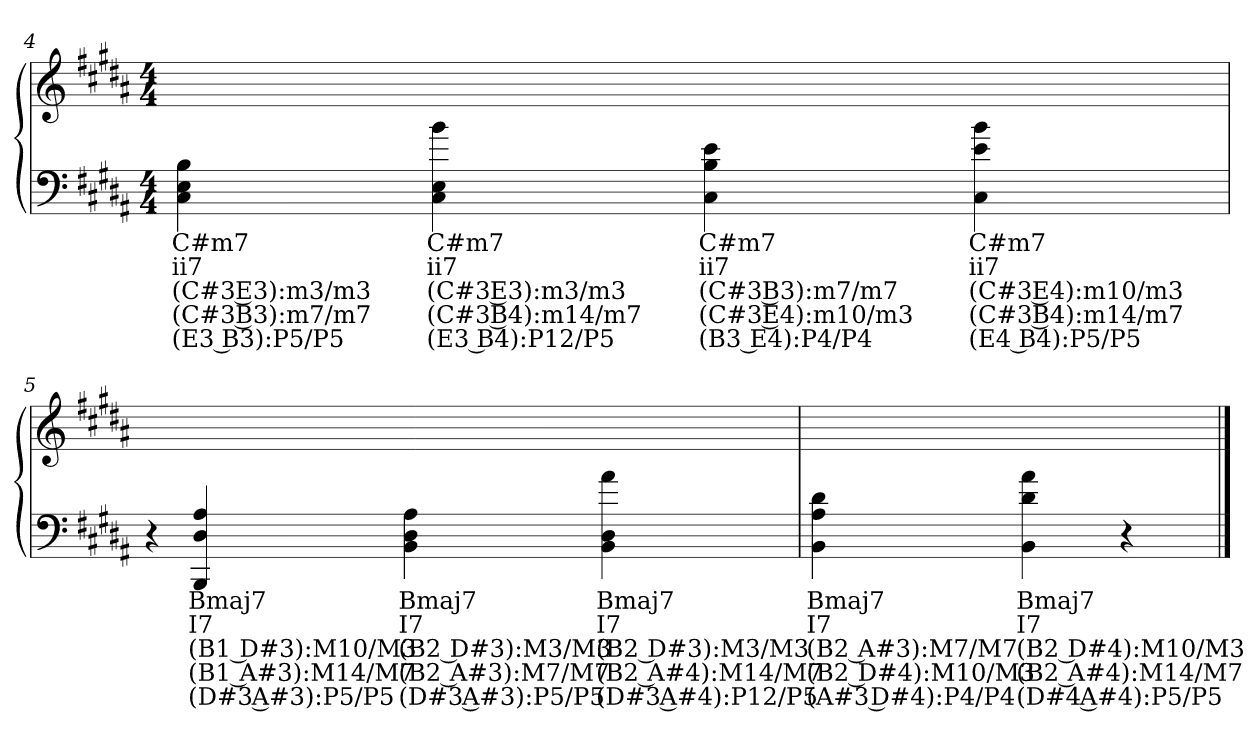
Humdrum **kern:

**kern	**text	**text	**text	**text	**text	**kern
*part2	*part2	*part2	*part2	*part2	*part2	*part1
*staff2	*staff2	*staff2	*staff2	*staff2	*staff2	*staff1
*clefF4	*	*	*	*	*	*clefG2
*k[f#c#g#d#a#]	*	*	*	*	*	*k[f#c#g#d#a#]
*B:	*	*	*	*	*	*B:
*M4/4	*	*	*	*	*	*M4/4
=4	=4	=4	=4	=4	=4	=4
4C# 4E 4B	C#m7	ii7	(C#3 E3):m3/m3	(C#3 B3):m7/m7	(E3 B3):P5/P5	1ryy
4C# 4E 4b	C#m7	ii7	(C#3 E3):m3/m3	(C#3 B4):m14/m7	(E3 B4):P12/P5	.
4C# 4B 4e	C#m7	ii7	(C#3 B3):m7/m7	(C#3 E4):m10/m3	(B3 E4):P4/P4	.
4C# 4e 4b	C#m7	ii7	(C#3 E4):m10/m3	(C#3 B4):m14/m7	(E4 B4):P5/P5	.
=5	=5	=5	=5	=5	=5	=5
4r	.	.	.	.	.	1ryy
4BBB 4D# 4A#	Bmaj7	I7	(B1 D#3):M10/M3	(B1 A#3):M14/M7	(D#3 A#3):P5/P5	.
4BB 4D# 4A#	Bmaj7	I7	(B2 D#3):M3/M3	(B2 A#3):M7/M7	(D#3 A#3):P5/P5	.
4BB 4D# 4a#	Bmaj7	I7	(B2 D#3):M3/M3	(B2 A#4):M14/M7	(D#3 A#4):P12/P5	.
=6	=6	=6	=6	=6	=6	=6
4BB 4A# 4d#	Bmaj7	I7	(B2 A#3):M7/M7	(B2 D#4):M10/M3	(A#3 D#4):P4/P4	2.ryy
4BB 4d# 4a#	Bmaj7	I7	(B2 D#4):M10/M3	(B2 A#4):M14/M7	(D#4 A#4):P5/P5	.
4r	.	.	.	.	.	.
==	==	==	==	==	==	==
*-	*-	*-	*-	*-	*-	*-
